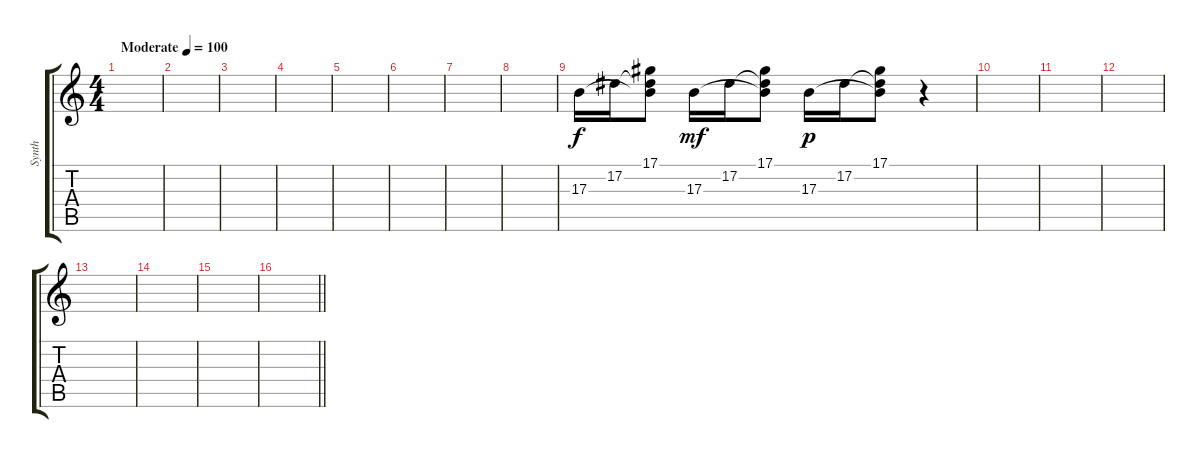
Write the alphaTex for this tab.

\track ("Synth" "Synth") {instrument stringensemble1}
\staff {score tabs}
\tuning (Eb4 Bb3 Gb3 Db3 Ab2 Eb2) {hide}
\ts (4 4)
\tempo (100 "Moderate")
\clef g2
\ks c
|
|
|
|
|
|
|
|
17.3.16 17.2.16 (17.1 17.2{t} 17.3{t}).8 17.3.16{dy mf} 17.2.16 (17.1 17.2{t} 17.3{t}).8 17.3.16{dy p} 17.2.16 (17.1 17.2{t} 17.3{t}).8 r.4 |
|
|
|
|
|
|
\barLineRight lightlight
